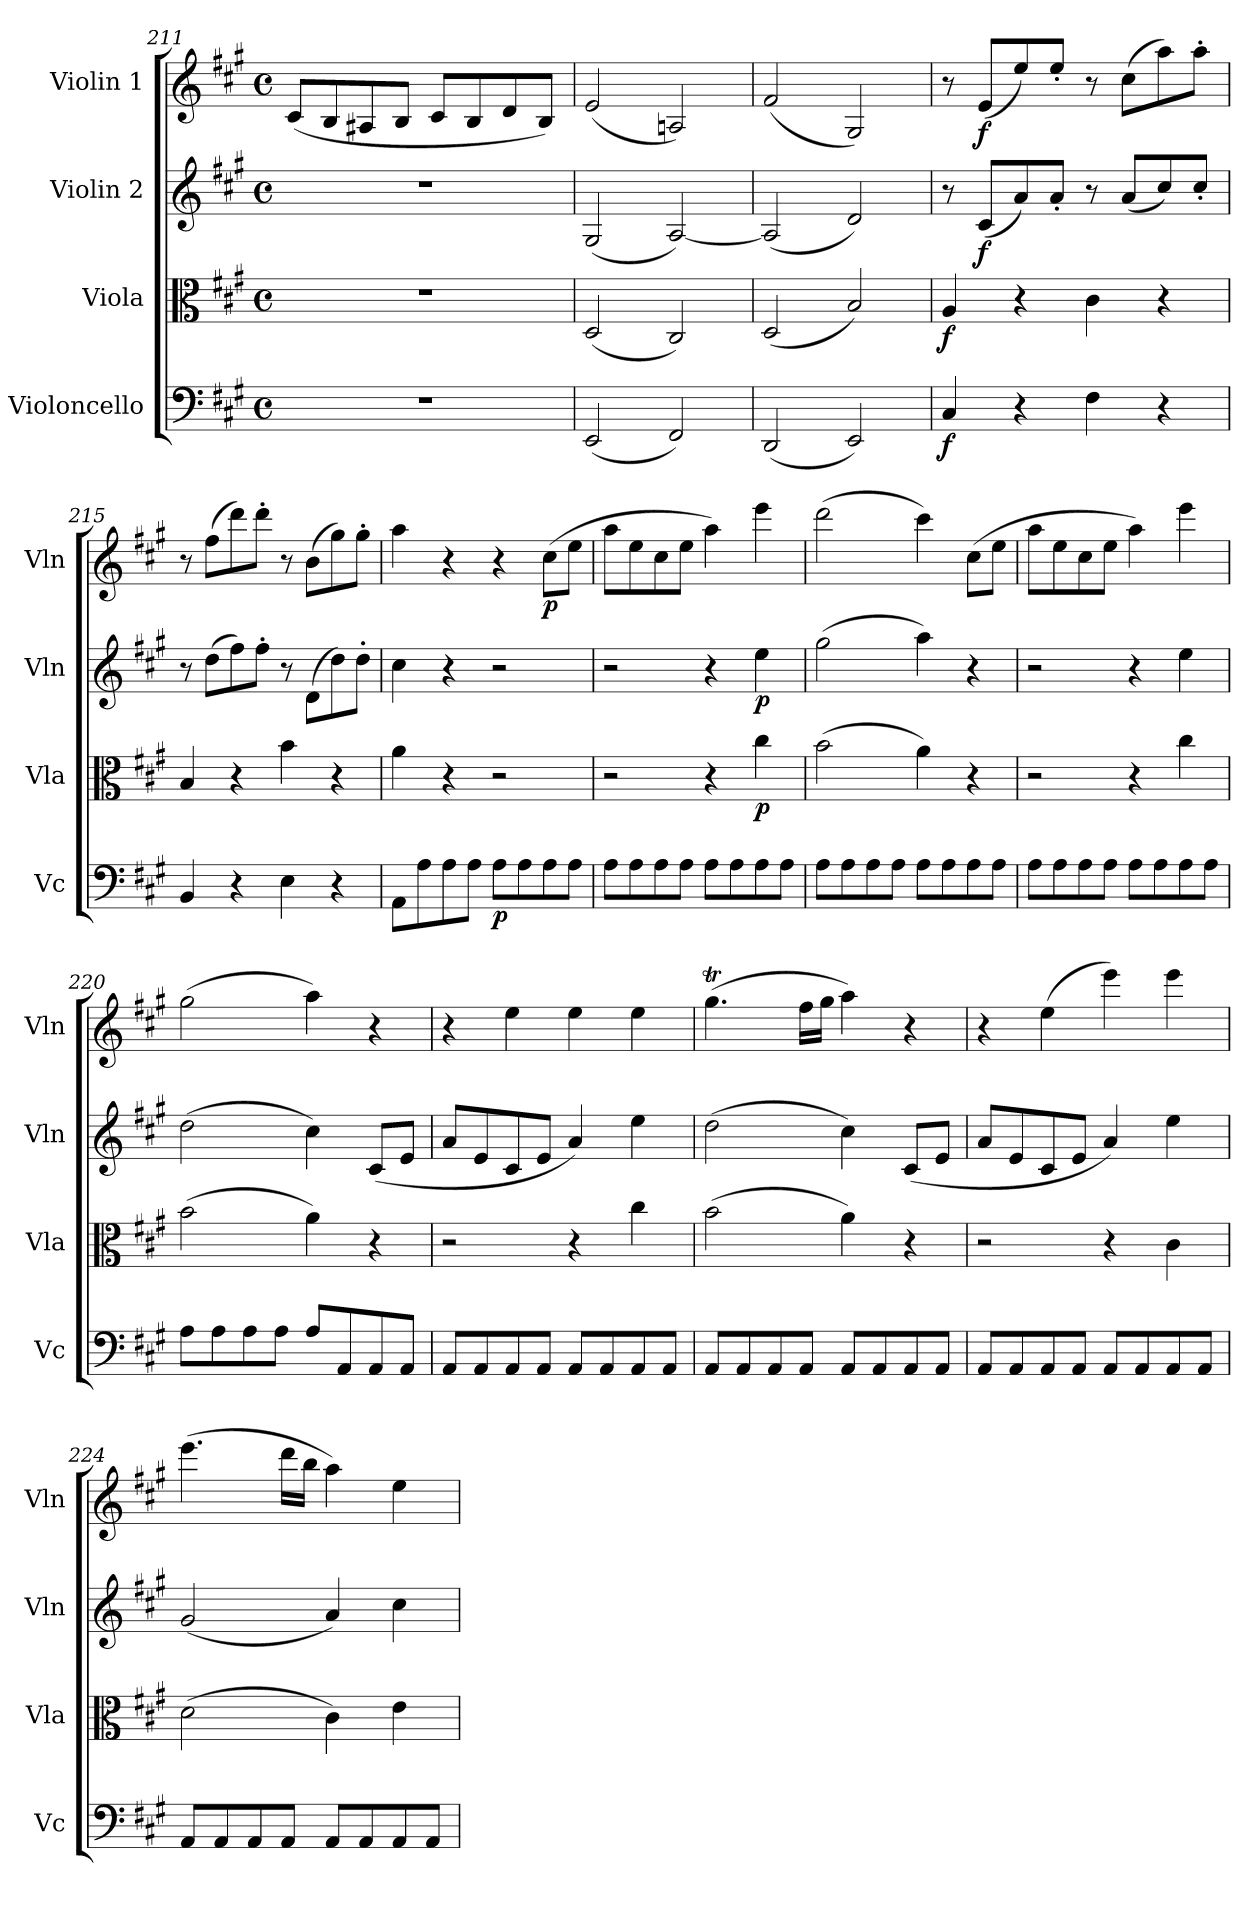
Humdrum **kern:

**kern	**dynam	**kern	**dynam	**kern	**dynam	**kern	**dynam
*part4	*part4	*part3	*part3	*part2	*part2	*part1	*part1
*staff4	*staff4	*staff3	*staff3	*staff2	*staff2	*staff1	*staff1
*I"Violoncello	*	*I"Viola	*	*I"Violin 2	*	*I"Violin 1	*
*I'Vc	*	*I'Vla	*	*I'Vln	*	*I'Vln	*
*clefF4	*	*clefC3	*	*clefG2	*	*clefG2	*
*k[f#c#g#]	*	*k[f#c#g#]	*	*k[f#c#g#]	*	*k[f#c#g#]	*
*M4/4	*	*M4/4	*	*M4/4	*	*M4/4	*
*met(c)	*	*met(c)	*	*met(c)	*	*met(c)	*
=211	=211	=211	=211	=211	=211	=211	=211
1r	.	1r	.	1r	.	(8c#/L	.
.	.	.	.	.	.	8B/	.
.	.	.	.	.	.	8A#X/	.
.	.	.	.	.	.	8B/J	.
.	.	.	.	.	.	8c#/L	.
.	.	.	.	.	.	8B/	.
.	.	.	.	.	.	8d/	.
.	.	.	.	.	.	8B/J)	.
!!LO:LB:g=z
=212	=212	=212	=212	=212	=212	=212	=212
(2EE/	.	(2D/	.	(2G#/	.	(2e/	.
2FF#/)	.	2C#/)	.	[2A/)	.	2An/)	.
=213	=213	=213	=213	=213	=213	=213	=213
(2DD/	.	(2D/	.	(2A/]	.	(2f#/	.
2EE/)	.	2B/)	.	2d/)	.	2G#/)	.
=214	=214	=214	=214	=214	=214	=214	=214
!	!LO:DY:b	!	!LO:DY:b	!	!	!	!
4C#/	f	4A/	f	8r	.	8r	.
!	!	!	!	!	!LO:DY:b	!	!LO:DY:b
.	.	.	.	(8c#/L	f	(8e/L	f
4r	.	4r	.	8a/)	.	8ee/)	.
.	.	.	.	8a'/J	.	8ee'/J	.
4F#\	.	4c#\	.	8r	.	8r	.
.	.	.	.	(8a/L	.	(8cc#\L	.
4r	.	4r	.	8cc#/)	.	8aa\)	.
.	.	.	.	8cc#'/J	.	8aa'\J	.
!!LO:PB:g=z
=215	=215	=215	=215	=215	=215	=215	=215
4BB/	.	4B/	.	8r	.	8r	.
.	.	.	.	(8dd\L	.	(8ff#\L	.
4r	.	4r	.	8ff#\)	.	8ddd\)	.
.	.	.	.	8ff#'\J	.	8ddd'\J	.
4E\	.	4b\	.	8r	.	8r	.
.	.	.	.	(8d\L	.	(8b\L	.
4r	.	4r	.	8dd\)	.	8gg#\)	.
.	.	.	.	8dd'\J	.	8gg#'\J	.
=216	=216	=216	=216	=216	=216	=216	=216
8AA\L	.	4a\	.	4cc#\	.	4aa\	.
8A\	.	.	.	.	.	.	.
8A\	.	4r	.	4r	.	4r	.
8A\J	.	.	.	.	.	.	.
!	!LO:DY:b	!	!	!	!	!	!
8A\L	p	2r	.	2r	.	4r	.
8A\	.	.	.	.	.	.	.
!	!	!	!	!	!	!	!LO:DY:b
8A\	.	.	.	.	.	(>8cc#\L	p
8A\J	.	.	.	.	.	8ee\J	.
=217	=217	=217	=217	=217	=217	=217	=217
8A\L	.	2r	.	2r	.	8aa\L	.
8A\	.	.	.	.	.	8ee\	.
8A\	.	.	.	.	.	8cc#\	.
8A\J	.	.	.	.	.	8ee\J	.
8A\L	.	4r	.	4r	.	4aa\)	.
8A\	.	.	.	.	.	.	.
!	!	!	!LO:DY:b	!	!LO:DY:b	!	!
8A\	.	4cc#\	p	4ee\	p	4eee\	.
8A\J	.	.	.	.	.	.	.
=218	=218	=218	=218	=218	=218	=218	=218
8A\L	.	(2b\	.	(2gg#\	.	(2ddd\	.
8A\	.	.	.	.	.	.	.
8A\	.	.	.	.	.	.	.
8A\J	.	.	.	.	.	.	.
8A\L	.	4a\)	.	4aa\)	.	4ccc#\)	.
8A\	.	.	.	.	.	.	.
8A\	.	4r	.	4r	.	(>8cc#\L	.
8A\J	.	.	.	.	.	8ee\J	.
=219	=219	=219	=219	=219	=219	=219	=219
8A\L	.	2r	.	2r	.	8aa\L	.
8A\	.	.	.	.	.	8ee\	.
8A\	.	.	.	.	.	8cc#\	.
8A\J	.	.	.	.	.	8ee\J	.
8A\L	.	4r	.	4r	.	4aa\)	.
8A\	.	.	.	.	.	.	.
8A\	.	4cc#\	.	4ee\	.	4eee\	.
8A\J	.	.	.	.	.	.	.
=220	=220	=220	=220	=220	=220	=220	=220
8A\L	.	(2b\	.	(2dd\	.	(2gg#\	.
8A\	.	.	.	.	.	.	.
8A\	.	.	.	.	.	.	.
8A\J	.	.	.	.	.	.	.
8A/L	.	4a\)	.	4cc#\)	.	4aa\)	.
8AA/	.	.	.	.	.	.	.
8AA/	.	4r	.	(<8c#/L	.	4r	.
8AA/J	.	.	.	8e/J	.	.	.
!!LO:LB:g=z
=221	=221	=221	=221	=221	=221	=221	=221
8AA/L	.	2r	.	8a/L	.	4r	.
8AA/	.	.	.	8e/	.	.	.
8AA/	.	.	.	8c#/	.	4ee\	.
8AA/J	.	.	.	8e/J	.	.	.
8AA/L	.	4r	.	4a/)	.	4ee\	.
8AA/	.	.	.	.	.	.	.
8AA/	.	4cc#\	.	4ee\	.	4ee\	.
8AA/J	.	.	.	.	.	.	.
=222	=222	=222	=222	=222	=222	=222	=222
8AA/L	.	(2b\	.	(2dd\	.	(4.gg#t\	.
8AA/	.	.	.	.	.	.	.
8AA/	.	.	.	.	.	.	.
8AA/J	.	.	.	.	.	16ff#\LL	.
.	.	.	.	.	.	16gg#\JJ	.
8AA/L	.	4a\)	.	4cc#\)	.	4aa\)	.
8AA/	.	.	.	.	.	.	.
8AA/	.	4r	.	(<8c#/L	.	4r	.
8AA/J	.	.	.	8e/J	.	.	.
=223	=223	=223	=223	=223	=223	=223	=223
8AA/L	.	2r	.	8a/L	.	4r	.
8AA/	.	.	.	8e/	.	.	.
8AA/	.	.	.	8c#/	.	(4ee\	.
8AA/J	.	.	.	8e/J	.	.	.
8AA/L	.	4r	.	4a/)	.	4eee\)	.
8AA/	.	.	.	.	.	.	.
8AA/	.	4c#\	.	4ee\	.	4eee\	.
8AA/J	.	.	.	.	.	.	.
!!LO:LB:g=z
=224	=224	=224	=224	=224	=224	=224	=224
8AA/L	.	(2d\	.	(2g#/	.	(4.eee\	.
8AA/	.	.	.	.	.	.	.
8AA/	.	.	.	.	.	.	.
8AA/J	.	.	.	.	.	16ddd\LL	.
.	.	.	.	.	.	16bb\JJ	.
8AA/L	.	4c#\)	.	4a/)	.	4aa\)	.
8AA/	.	.	.	.	.	.	.
8AA/	.	4e\	.	4cc#\	.	4ee\	.
8AA/J	.	.	.	.	.	.	.
=	=	=	=	=	=	=	=
*-	*-	*-	*-	*-	*-	*-	*-
